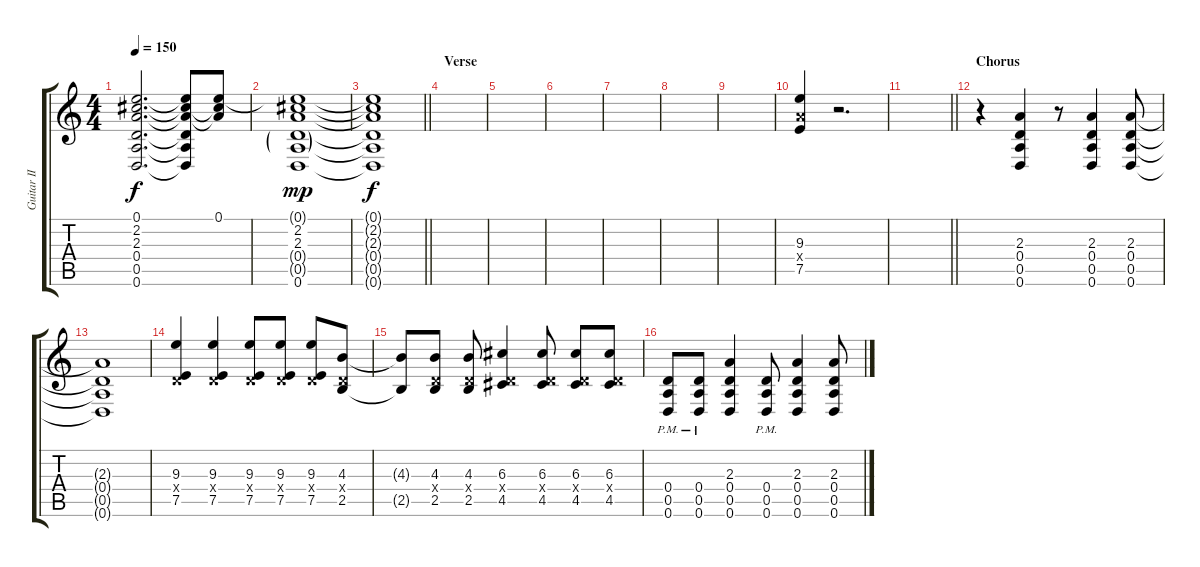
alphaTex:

\track ("Guitar II" "Guitar II") {instrument overdrivenguitar}
\staff {score tabs}
\tuning (E4 B3 G3 D3 A2 D2) {hide}
\ts (4 4)
\tempo 150
\clef g2
\ks c
(0.1{t} 2.2{t} 2.3{t} 0.4{t} 0.5{t} 0.6{t}).2{d dy f} (0.1{t} 2.2{t} 2.3{t} 0.4{t} 0.5{t} 0.6{t}).8 (0.1 2.2{t} 2.3{t}).8 |
(0.1{t} 2.2 2.3 0.4{g} 0.5{g} 0.6).1{dy mp} |
\barLineRight lightlight
(0.1{t} 2.2{t} 2.3{t} 0.4{t} 0.5{t} 0.6{t}).1{dy f} |
\section ("" "Verse")
|
|
|
|
|
|
(9.3 7.4{x} 7.5).4 r.2{d} |
\barLineRight lightlight
|
\section ("" "Chorus")
r.4 (2.3 0.4 0.5 0.6).4 r.8 (2.3 0.4 0.5 0.6).4 (2.3 0.4 0.5 0.6).8 |
(2.3{t} 0.4{t} 0.5{t} 0.6{t}).1 |
(9.3 0.4{x} 7.5).4 (9.3 0.4{x} 7.5).4 (9.3 0.4{x} 7.5).8 (9.3 0.4{x} 7.5).8 (9.3 0.4{x} 7.5).8 (4.3 0.4{x} 2.5).8 |
(4.3{t} 2.5{t}).8 (4.3 0.4{x} 2.5).8 (4.3 0.4{x} 2.5).8 (6.3 0.4{x} 4.5).4 (6.3 0.4{x} 4.5).8 (6.3 0.4{x} 4.5).8 (6.3 0.4{x} 4.5).8 |
(0.4{pm} 0.5{pm} 0.6{pm}).8 (0.4{pm} 0.5{pm} 0.6{pm}).8 (2.3 0.4 0.5 0.6).4 (0.4{pm} 0.5{pm} 0.6{pm}).8 (2.3 0.4 0.5 0.6).4 (2.3 0.4 0.5 0.6).8
